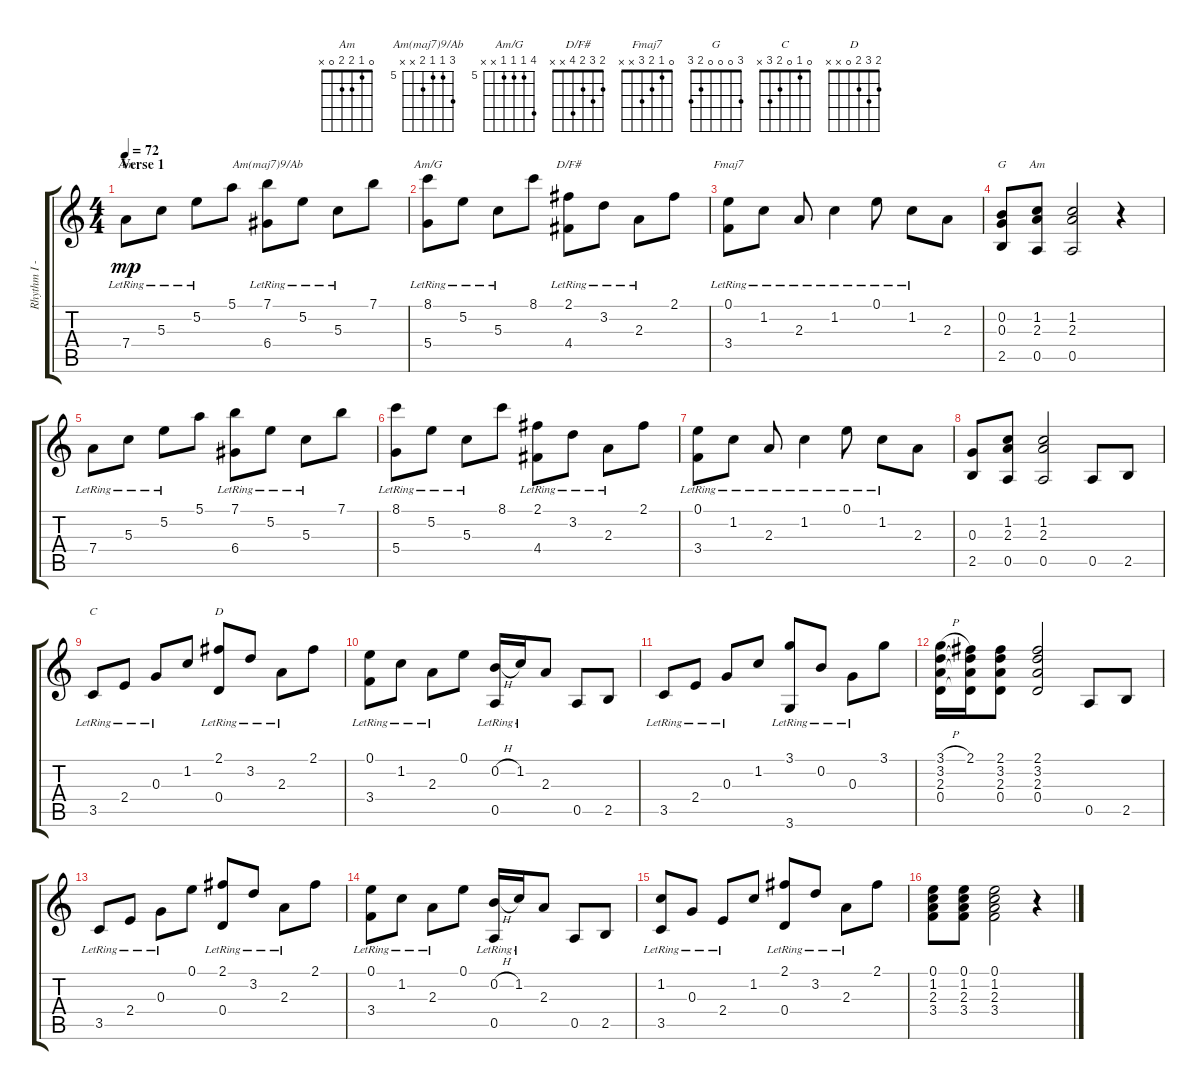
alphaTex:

\track ("Rhythm I - J. Page" "Rhythm I -") {solo instrument acousticguitarsteel}
\staff {score tabs}
\tuning (E4 B3 G3 D3 A2 E2) {hide}
\chord ("Am" 5 5 5 7 x x) {firstfret 5}
\chord ("Am(maj7)9/Ab" 7 5 5 6 x x) {firstfret 5}
\chord ("Am/G" 8 5 5 5 x x) {firstfret 5}
\chord ("D/F#" 2 3 2 4 x x)
\chord ("Fmaj7" 0 1 2 3 x x)
\chord ("G" 3 0 0 0 2 3)
\chord ("Am" 0 1 2 2 0 x)
\chord ("C" 0 1 0 2 3 x)
\chord ("D" 2 3 2 0 x x)
\ts (4 4)
\section ("" "Verse 1")
\tempo 72
\clef g2
\ks c
7.4{lr}.8{ch "Am" dy mp} 5.3{lr}.8 5.2{lr}.8 5.1.8 (7.1{lr} 6.4{lr}).8{ch "Am(maj7)9/Ab"} 5.2{lr}.8 5.3{lr}.8 7.1.8 |
(8.1{lr} 5.4{lr}).8{ch "Am/G"} 5.2{lr}.8 5.3{lr}.8 8.1.8 (2.1{lr} 4.4{lr}).8{ch "D/F#"} 3.2{lr}.8 2.3{lr}.8 2.1.8 |
(0.1{lr} 3.4{lr}).8{ch "Fmaj7"} 1.2{lr}.8 2.3{lr}.8 1.2{lr}.4 0.1{lr}.8 1.2{lr}.8 2.3.8 |
(0.2 0.3 2.5).8{ch "G"} (1.2 2.3 0.5).8{ch "Am"} (1.2 2.3 0.5).2 r.4 |
7.4{lr}.8 5.3{lr}.8 5.2{lr}.8 5.1.8 (7.1{lr} 6.4{lr}).8 5.2{lr}.8 5.3{lr}.8 7.1.8 |
(8.1{lr} 5.4{lr}).8 5.2{lr}.8 5.3{lr}.8 8.1.8 (2.1{lr} 4.4{lr}).8 3.2{lr}.8 2.3{lr}.8 2.1.8 |
(0.1{lr} 3.4{lr}).8 1.2{lr}.8 2.3{lr}.8 1.2{lr}.4 0.1{lr}.8 1.2{lr}.8 2.3.8 |
(0.3 2.5).8 (1.2 2.3 0.5).8 (1.2 2.3 0.5).2 0.5.8 2.5.8 |
3.5{lr}.8{ch "C"} 2.4{lr}.8 0.3{lr}.8 1.2.8 (2.1{lr} 0.4{lr}).8{ch "D"} 3.2{lr}.8 2.3{lr}.8 2.1.8 |
(0.1{lr} 3.4{lr}).8 1.2{lr}.8 2.3{lr}.8 0.1.8 (0.2{h lr} 0.5{lr}).16 1.2{lr}.16 2.3.8 0.5.8 2.5.8 |
3.5{lr}.8 2.4{lr}.8 0.3{lr}.8 1.2.8 (3.1{lr} 3.6{lr}).8 0.2{lr}.8 0.3{lr}.8 3.1.8 |
(3.1{h} 3.2 2.3 0.4).16 (2.1 3.2{t} 2.3{t} 0.4{t}).16 (2.1 3.2 2.3 0.4).8 (2.1 3.2 2.3 0.4).2 0.5.8 2.5.8 |
3.5{lr}.8 2.4{lr}.8 0.3{lr}.8 0.1.8 (2.1{lr} 0.4{lr}).8 3.2{lr}.8 2.3{lr}.8 2.1.8 |
(0.1{lr} 3.4{lr}).8 1.2{lr}.8 2.3{lr}.8 0.1.8 (0.2{h lr} 0.5{lr}).16 1.2{lr}.16 2.3.8 0.5.8 2.5.8 |
(1.2{lr} 3.5{lr}).8 0.3{lr}.8 2.4{lr}.8 1.2.8 (2.1{lr} 0.4{lr}).8 3.2{lr}.8 2.3{lr}.8 2.1.8 |
(0.1 1.2 2.3 3.4).8 (0.1 1.2 2.3 3.4).8 (0.1 1.2 2.3 3.4).2 r.4
